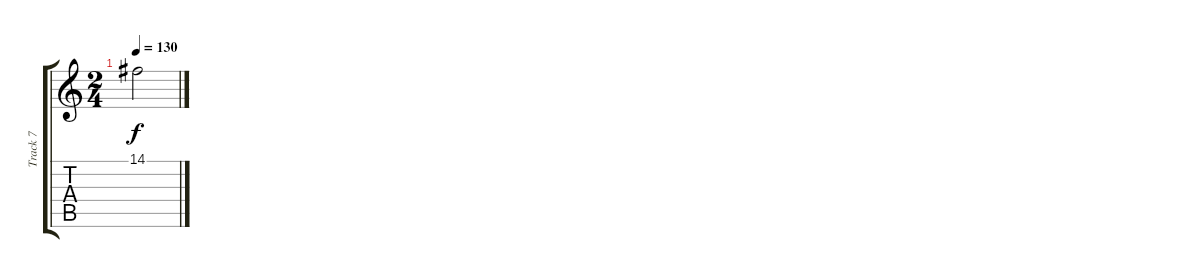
\track ("Track 7" "Track 7") {instrument stringensemble1}
\staff {score tabs}
\tuning (E4 B3 G3 D3 A2 E2) {hide}
\ts (2 4)
\tempo 130
\clef g2
\ks c
14.1{t}.2{dy f}
